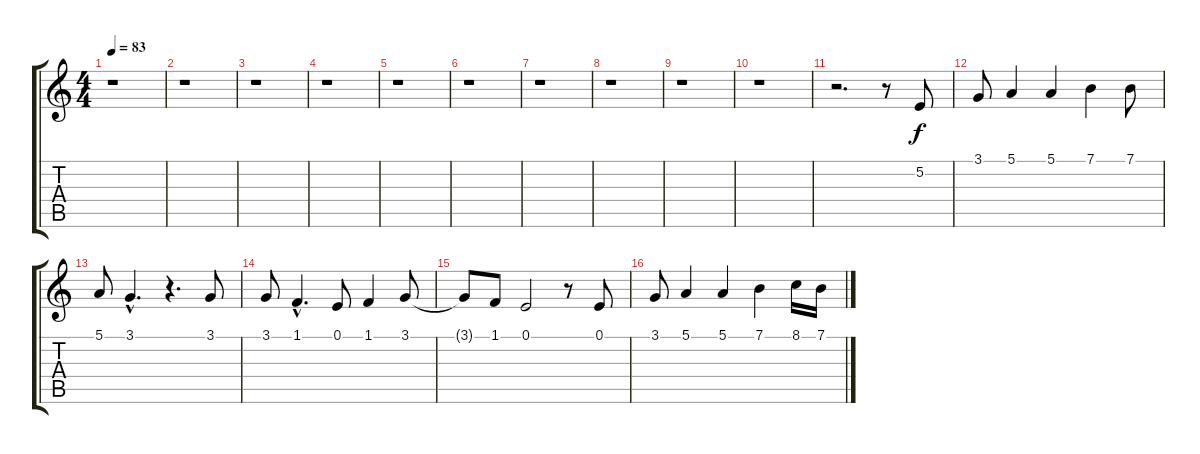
\track "" {instrument vibraphone}
\staff {score tabs}
\tuning (E4 B3 G3 D3 A2 E2) {hide}
\ts (4 4)
\tempo 83
\clef g2
\ks c
r.1{dy f} |
r.1 |
r.1 |
r.1 |
r.1 |
r.1 |
r.1 |
r.1 |
r.1 |
r.1 |
r.2{d} r.8 5.2.8 |
3.1.8 5.1.4 5.1.4 7.1.4 7.1.8 |
5.1.8 3.1{hac}.4{d} r.4{d} 3.1.8 |
3.1.8 1.1{hac}.4{d} 0.1.8 1.1.4 3.1.8 |
3.1{t}.8 1.1.8 0.1.2 r.8 0.1.8 |
3.1.8 5.1.4 5.1.4 7.1.4 8.1.16 7.1.16
